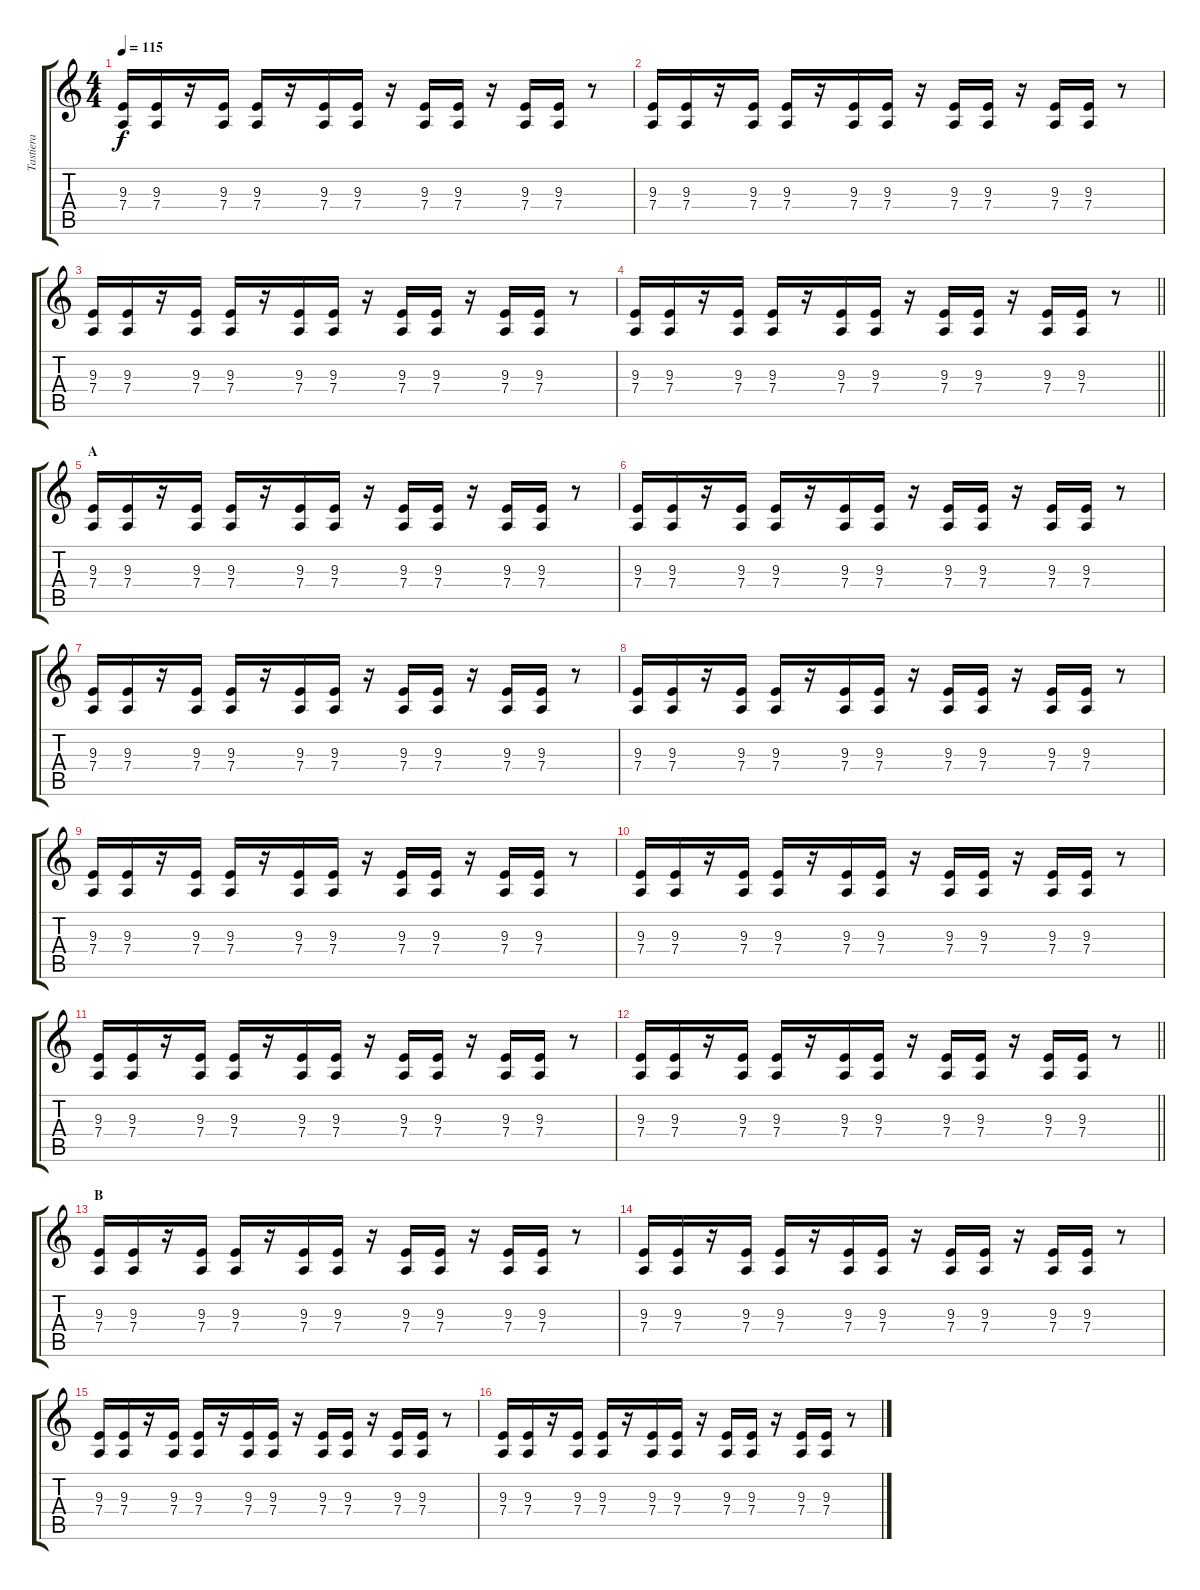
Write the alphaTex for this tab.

\track ("Tastiera" "Tastiera") {instrument accordion}
\staff {score tabs}
\tuning (E4 B3 G3 D3 A2 E2) {hide}
\ts (4 4)
\tempo 115
\clef g2
\ks c
(9.3 7.4).16{dy f} (9.3 7.4).16 r.16 (9.3 7.4).16 (9.3 7.4).16 r.16 (9.3 7.4).16 (9.3 7.4).16 r.16 (9.3 7.4).16 (9.3 7.4).16 r.16 (9.3 7.4).16 (9.3 7.4).16 r.8 |
(9.3 7.4).16 (9.3 7.4).16 r.16 (9.3 7.4).16 (9.3 7.4).16 r.16 (9.3 7.4).16 (9.3 7.4).16 r.16 (9.3 7.4).16 (9.3 7.4).16 r.16 (9.3 7.4).16 (9.3 7.4).16 r.8 |
(9.3 7.4).16 (9.3 7.4).16 r.16 (9.3 7.4).16 (9.3 7.4).16 r.16 (9.3 7.4).16 (9.3 7.4).16 r.16 (9.3 7.4).16 (9.3 7.4).16 r.16 (9.3 7.4).16 (9.3 7.4).16 r.8 |
\barLineRight lightlight
(9.3 7.4).16 (9.3 7.4).16 r.16 (9.3 7.4).16 (9.3 7.4).16 r.16 (9.3 7.4).16 (9.3 7.4).16 r.16 (9.3 7.4).16 (9.3 7.4).16 r.16 (9.3 7.4).16 (9.3 7.4).16 r.8 |
\section ("" "A")
(9.3 7.4).16 (9.3 7.4).16 r.16 (9.3 7.4).16 (9.3 7.4).16 r.16 (9.3 7.4).16 (9.3 7.4).16 r.16 (9.3 7.4).16 (9.3 7.4).16 r.16 (9.3 7.4).16 (9.3 7.4).16 r.8 |
(9.3 7.4).16 (9.3 7.4).16 r.16 (9.3 7.4).16 (9.3 7.4).16 r.16 (9.3 7.4).16 (9.3 7.4).16 r.16 (9.3 7.4).16 (9.3 7.4).16 r.16 (9.3 7.4).16 (9.3 7.4).16 r.8 |
(9.3 7.4).16 (9.3 7.4).16 r.16 (9.3 7.4).16 (9.3 7.4).16 r.16 (9.3 7.4).16 (9.3 7.4).16 r.16 (9.3 7.4).16 (9.3 7.4).16 r.16 (9.3 7.4).16 (9.3 7.4).16 r.8 |
(9.3 7.4).16 (9.3 7.4).16 r.16 (9.3 7.4).16 (9.3 7.4).16 r.16 (9.3 7.4).16 (9.3 7.4).16 r.16 (9.3 7.4).16 (9.3 7.4).16 r.16 (9.3 7.4).16 (9.3 7.4).16 r.8 |
(9.3 7.4).16 (9.3 7.4).16 r.16 (9.3 7.4).16 (9.3 7.4).16 r.16 (9.3 7.4).16 (9.3 7.4).16 r.16 (9.3 7.4).16 (9.3 7.4).16 r.16 (9.3 7.4).16 (9.3 7.4).16 r.8 |
(9.3 7.4).16 (9.3 7.4).16 r.16 (9.3 7.4).16 (9.3 7.4).16 r.16 (9.3 7.4).16 (9.3 7.4).16 r.16 (9.3 7.4).16 (9.3 7.4).16 r.16 (9.3 7.4).16 (9.3 7.4).16 r.8 |
(9.3 7.4).16 (9.3 7.4).16 r.16 (9.3 7.4).16 (9.3 7.4).16 r.16 (9.3 7.4).16 (9.3 7.4).16 r.16 (9.3 7.4).16 (9.3 7.4).16 r.16 (9.3 7.4).16 (9.3 7.4).16 r.8 |
\barLineRight lightlight
(9.3 7.4).16 (9.3 7.4).16 r.16 (9.3 7.4).16 (9.3 7.4).16 r.16 (9.3 7.4).16 (9.3 7.4).16 r.16 (9.3 7.4).16 (9.3 7.4).16 r.16 (9.3 7.4).16 (9.3 7.4).16 r.8 |
\section ("" "B")
(9.3 7.4).16 (9.3 7.4).16 r.16 (9.3 7.4).16 (9.3 7.4).16 r.16 (9.3 7.4).16 (9.3 7.4).16 r.16 (9.3 7.4).16 (9.3 7.4).16 r.16 (9.3 7.4).16 (9.3 7.4).16 r.8 |
(9.3 7.4).16 (9.3 7.4).16 r.16 (9.3 7.4).16 (9.3 7.4).16 r.16 (9.3 7.4).16 (9.3 7.4).16 r.16 (9.3 7.4).16 (9.3 7.4).16 r.16 (9.3 7.4).16 (9.3 7.4).16 r.8 |
(9.3 7.4).16 (9.3 7.4).16 r.16 (9.3 7.4).16 (9.3 7.4).16 r.16 (9.3 7.4).16 (9.3 7.4).16 r.16 (9.3 7.4).16 (9.3 7.4).16 r.16 (9.3 7.4).16 (9.3 7.4).16 r.8 |
(9.3 7.4).16 (9.3 7.4).16 r.16 (9.3 7.4).16 (9.3 7.4).16 r.16 (9.3 7.4).16 (9.3 7.4).16 r.16 (9.3 7.4).16 (9.3 7.4).16 r.16 (9.3 7.4).16 (9.3 7.4).16 r.8
